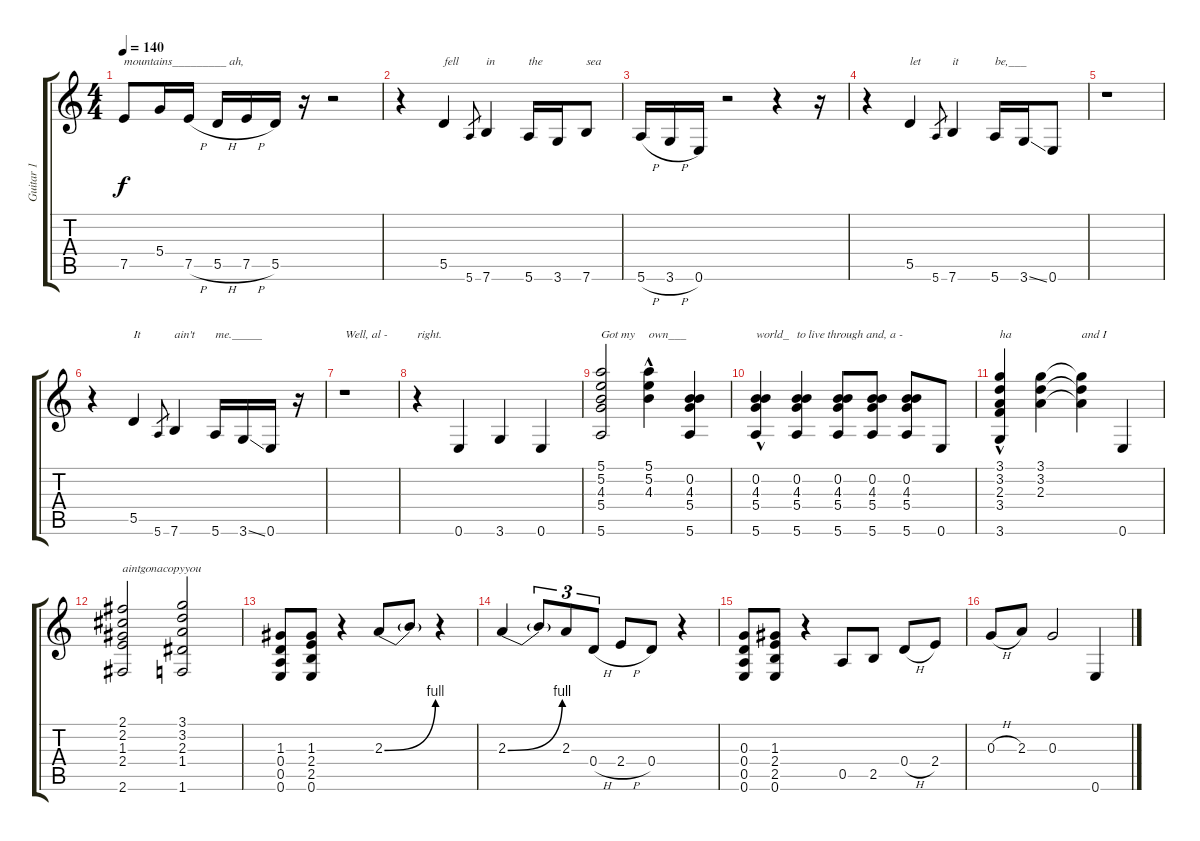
\track ("Guitar 1" "Guitar 1") {instrument electricguitarclean}
\staff {score tabs}
\tuning (E4 B3 G3 D3 A2 E2) {hide}
\ts (4 4)
\tempo 140
\clef g2
\ks c
7.5.8{txt "mountains_________ ah," dy f} 5.4.16 7.5{h}.16 5.5{h}.16 7.5{h}.16 5.5.16 r.16 r.2 |
r.4 5.5.4{txt "fell"} 5.6.8{gr} 7.6.4{txt "in"} 5.6.16{txt "the"} 3.6.16 7.6.8{txt "sea"} |
5.6{h}.16 3.6{h}.16 0.6.16 r.2 r.4 r.16 |
r.4 5.5.4{txt "let"} 5.6.8{gr} 7.6.4{txt "it"} 5.6.16{txt "be,___"} 3.6{ss}.16 0.6.8 |
r.1 |
r.4 5.5.4{txt "It "} 5.6.8{gr} 7.6.4{txt "ain't"} 5.6.16{txt "me._____"} 3.6{ss}.16 0.6.16 r.16 |
r.1{txt "Well, al -"} |
r.4{txt "right."} 0.6.4 3.6.4 0.6.4 |
(5.1 5.2 4.3 5.4 5.6).2{txt "Got my"} (5.1{hac} 5.2{hac} 4.3{hac}).4{txt "own___"} (0.2 4.3 5.4 5.6).4 |
(0.2{hac} 4.3{hac} 5.4{hac} 5.6{hac}).4{txt "world_"} (0.2 4.3 5.4 5.6).4{txt "to live through and, a -"} (0.2 4.3 5.4 5.6).8 (0.2 4.3 5.4 5.6).8 (0.2 4.3 5.4 5.6).8 0.6.8 |
(3.1{hac} 3.2{hac} 2.3{hac} 3.4{hac} 3.6{hac}).4{txt "ha"} (3.1 3.2 2.3).4 (3.1{t} 3.2{t} 2.3{t}).4{txt "and I"} 0.6.4 |
(2.1 2.2 1.3 2.4 2.6).2{txt "aintgonacopyyou"} (3.1 3.2 2.3 1.4 1.6).2 |
(1.3 0.4 0.5 0.6).8 (1.3 2.4 2.5 0.6).8 r.4 2.3{be (bend 0 0 60 4)}.8 2.3{t}.8 r.4 |
2.3{be (bend 0 0 60 4)}.4 2.3{t}.8{tu (3 2)} 2.3.8{tu (3 2)} 0.4{h}.8{tu (3 2)} 2.4{h}.8 0.4.8 r.4 |
(0.3 0.4 0.5 0.6).8 (1.3 2.4 2.5 0.6).8 r.4 0.5.8 2.5.8 0.4{h}.8 2.4.8 |
0.3{h}.8 2.3.8 0.3.2 0.6.4
